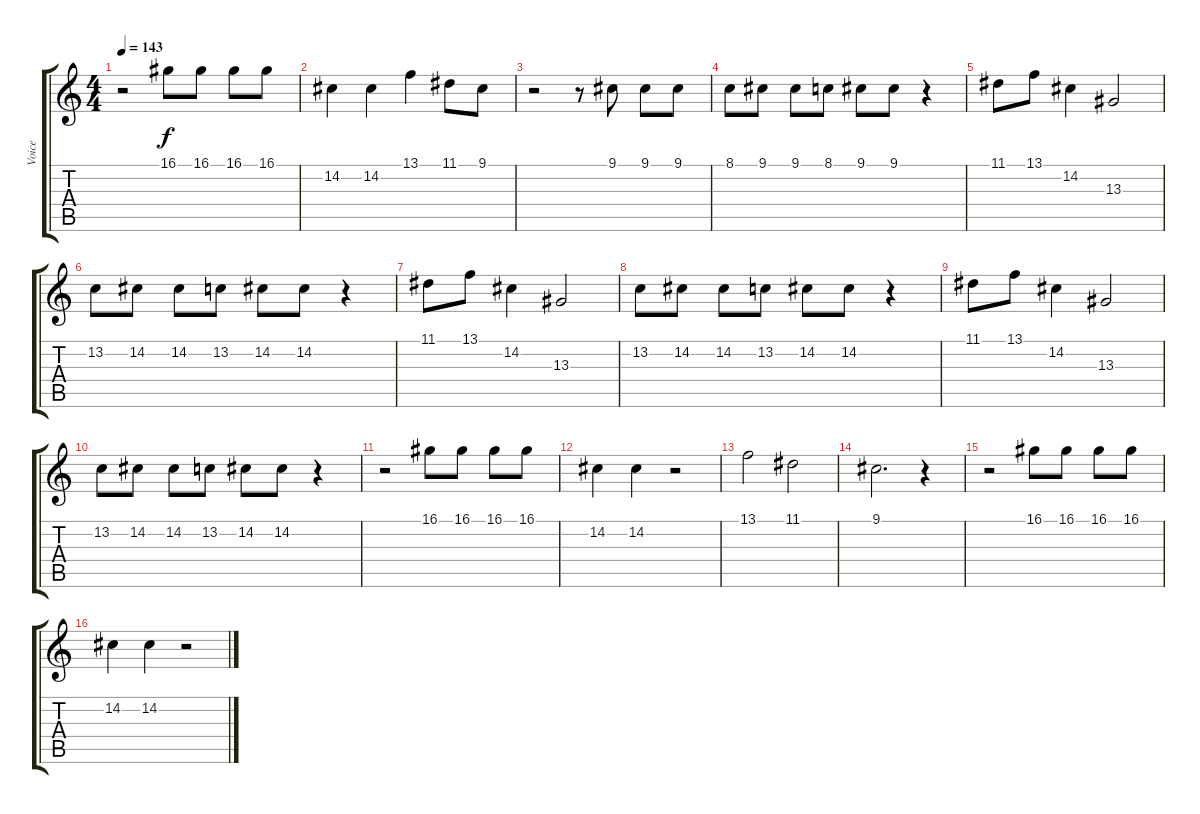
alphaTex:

\track ("Voice" "Voice") {instrument voiceoohs}
\staff {score tabs}
\tuning (E4 B3 G3 D3 A2 E2) {hide}
\ts (4 4)
\tempo 143
\clef g2
\ks c
r.2{dy f} 16.1.8 16.1.8 16.1.8 16.1.8 |
14.2.4 14.2.4 13.1.4 11.1.8 9.1.8 |
r.2 r.8 9.1.8 9.1.8 9.1.8 |
8.1.8 9.1.8 9.1.8 8.1.8 9.1.8 9.1.8 r.4 |
11.1.8 13.1.8 14.2.4 13.3.2 |
13.2.8 14.2.8 14.2.8 13.2.8 14.2.8 14.2.8 r.4 |
11.1.8 13.1.8 14.2.4 13.3.2 |
13.2.8 14.2.8 14.2.8 13.2.8 14.2.8 14.2.8 r.4 |
11.1.8 13.1.8 14.2.4 13.3.2 |
13.2.8 14.2.8 14.2.8 13.2.8 14.2.8 14.2.8 r.4 |
r.2 16.1.8 16.1.8 16.1.8 16.1.8 |
14.2.4 14.2.4 r.2 |
13.1.2 11.1.2 |
9.1.2{d} r.4 |
r.2 16.1.8 16.1.8 16.1.8 16.1.8 |
14.2.4 14.2.4 r.2
